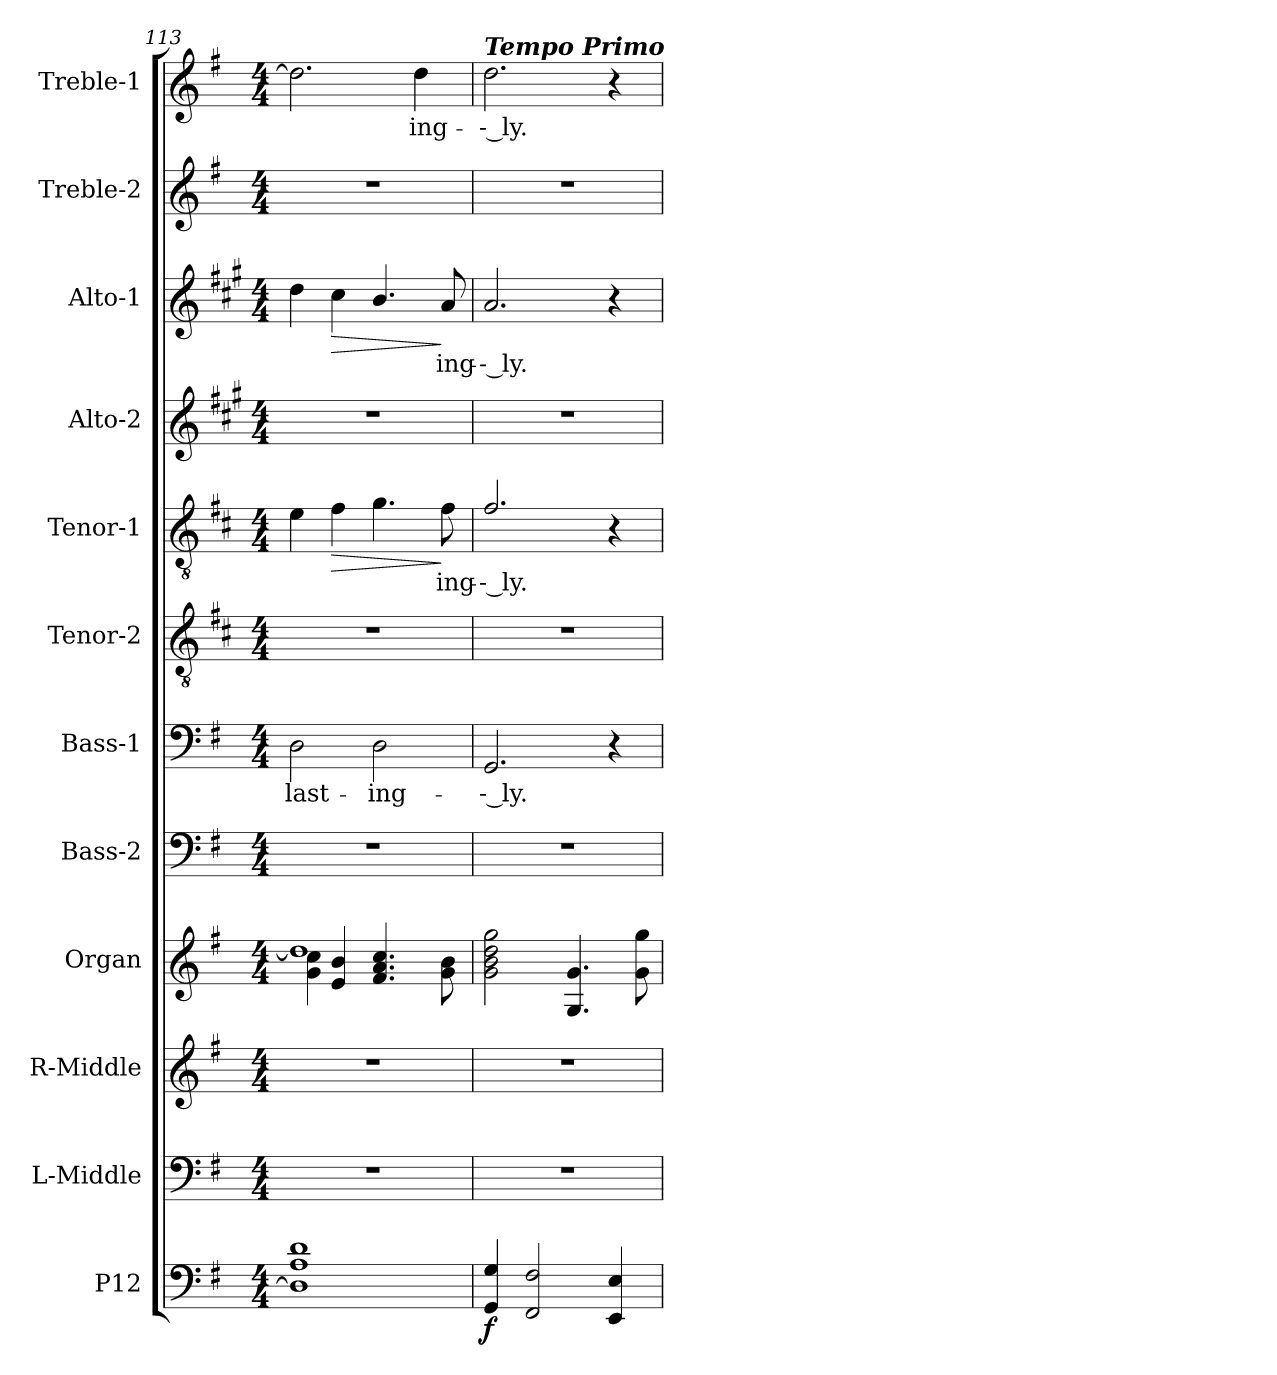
**kern	**dynam	**kern	**kern	**kern	**kern	**kern	**text	**kern	**kern	**text	**dynam	**kern	**kern	**text	**dynam	**kern	**kern	**text
*part12	*part12	*part11	*part10	*part9	*part8	*part7	*part7	*part6	*part5	*part5	*part5	*part4	*part3	*part3	*part3	*part2	*part1	*part1
*staff12	*staff12	*staff11	*staff10	*staff9	*staff8	*staff7	*staff7	*staff6	*staff5	*staff5	*staff5	*staff4	*staff3	*staff3	*staff3	*staff2	*staff1	*staff1
*I"P12	*	*I"L-Middle	*I"R-Middle	*I"Organ	*I"Bass-2	*I"Bass-1	*	*I"Tenor-2	*I"Tenor-1	*	*	*I"Alto-2	*I"Alto-1	*	*	*I"Treble-2	*I"Treble-1	*
*	*	*I'L-M	*	*	*I'B2:	*I'B:	*	*I'T2:	*I'T:	*	*	*I'A2:	*I'A:	*	*	*	*	*
*clefF4	*	*clefF4	*clefG2	*clefG2	*clefF4	*clefF4	*	*clefGv2	*clefGv2	*	*	*clefG2	*clefG2	*	*	*clefG2	*clefG2	*
*	*	*	*	*	*	*	*	*ITrd4c7	*ITrd4c7	*	*	*ITrd1c2	*ITrd1c2	*	*	*ITrd-7c-12	*ITrd-7c-12	*
*k[f#]	*	*k[f#]	*k[f#]	*k[f#]	*k[f#]	*k[f#]	*	*k[f#]	*k[f#]	*	*	*k[f#]	*k[f#]	*	*	*k[f#]	*k[f#]	*
*G:	*	*G:	*G:	*G:	*G:	*G:	*	*G:	*G:	*	*	*G:	*G:	*	*	*G:	*G:	*
*M4/4	*	*M4/4	*M4/4	*M4/4	*M4/4	*M4/4	*	*M4/4	*M4/4	*	*	*M4/4	*M4/4	*	*	*M4/4	*M4/4	*
=113	=113	=113	=113	=113	=113	=113	=113	=113	=113	=113	=113	=113	=113	=113	=113	=113	=113	=113
*	*	*	*	*^	*	*	*	*	*	*	*	*	*	*	*	*	*	*
!	!	!	!	!	!	!	!	!LO:LY:b:color=#000000	!	!	!	!	!	!	!	!	!	!	!
1Di] 1Ai 1di	.	1r	1r	1ddi]	4gi\ 4cci	1r	2Di\	-last-	1r	4Ai\	.	.	1r	4cci\	.	.	1r	2.dddi\]	.
!	!	!	!	!	!	!	!	!	!	!	!	!LO:HP:b	!	!	!	!LO:HP:b	!	!	!
.	.	.	.	.	4ei/ 4bi	.	.	.	.	4Bi\	.	>	.	4bi\	.	>	.	.	.
!	!	!	!	!	!	!	!	!LO:LY:b:color=#000000	!	!	!	!	!	!	!	!	!	!	!
.	.	.	.	.	4.f#i/ 4.ai 4.cci	.	2Di\	-ing-	.	4.ci\	.	.	.	4.ai/	.	.	.	.	.
!	!	!	!	!	!	!	!	!	!	!	!	!	!	!	!	!	!	!	!LO:LY:b:color=#000000
.	.	.	.	.	.	.	.	.	.	.	.	.	.	.	.	.	.	4dddi\	-ing-
!	!	!	!	!	!	!	!	!	!	!	!LO:LY:b:color=#000000	!	!	!	!	!	!	!	!
!	!	!	!	!	!	!	!	!	!	!	!	!	!	!	!LO:LY:b:color=#000000	!	!	!	!
.	.	.	.	.	8gi\ 8bi	.	.	.	.	8Bi\	-ing-	]	.	8gi/	-ing-	]	.	.	.
*	*	*	*	*v	*v	*	*	*	*	*	*	*	*	*	*	*	*	*	*
!!LO:PB:g=z
=114	=114	=114	=114	=114	=114	=114	=114	=114	=114	=114	=114	=114	=114	=114	=114	=114	=114	=114
*	*	*	*	*^	*	*	*	*	*	*	*	*	*	*	*	*	*	*
!	!	!	!	!	!	!	!	!LO:LY:b:color=#000000	!	!	!	!	!	!	!	!	!	!	!
*	*	*	*	*v	*v	*	*	*	*	*	*	*	*	*	*	*	*	*	*
*	*	*	*	*^	*	*	*	*	*	*	*	*	*	*	*	*	*	*
!	!	!	!	!	!	!	!	!	!	!	!LO:LY:b:color=#000000	!	!	!	!	!	!	!	!
*	*	*	*	*v	*v	*	*	*	*	*	*	*	*	*	*	*	*	*	*
*	*	*	*	*^	*	*	*	*	*	*	*	*	*	*	*	*	*	*
!	!	!	!	!	!	!	!	!	!	!	!	!	!	!	!LO:LY:b:color=#000000	!	!	!	!
*	*	*	*	*v	*v	*	*	*	*	*	*	*	*	*	*	*	*	*	*
*	*	*	*	*^	*	*	*	*	*	*	*	*	*	*	*	*	*	*
!	!	!	!	!	!	!	!	!	!	!	!	!	!	!	!	!	!	!LO:TX:a:Bi:t=Tempo Primo	!
!	!	!	!	!LO:TX:a:Bi:t=Tempo Primo	!	!	!	!	!	!	!	!	!	!	!	!	!	!	!
!	!	!	!	!	!	!	!	!	!	!	!	!	!	!	!	!	!	!	!LO:LY:b:color=#000000
*	*	*	*	*v	*v	*	*	*	*	*	*	*	*	*	*	*	*	*	*
4GGi/ 4Gi	f	1r	1r	2gi\ 2bi 2ddi 2ggi	1r	2.GGi/	-- ly.	1r	2.Bi/	-- ly.	.	1r	2.gi/	-- ly.	.	1r	2.dddi\	-- ly.
2FF#i/ 2F#i	.	.	.	.	.	.	.	.	.	.	.	.	.	.	.	.	.	.
.	.	.	.	4.Gi/ 4.gi	.	.	.	.	.	.	.	.	.	.	.	.	.	.
4EEi/ 4Ei	.	.	.	.	.	4r	.	.	4r	.	.	.	4r	.	.	.	4r	.
.	.	.	.	8gi\ 8ggi	.	.	.	.	.	.	.	.	.	.	.	.	.	.
=	=	=	=	=	=	=	=	=	=	=	=	=	=	=	=	=	=	=
*-	*-	*-	*-	*-	*-	*-	*-	*-	*-	*-	*-	*-	*-	*-	*-	*-	*-	*-
